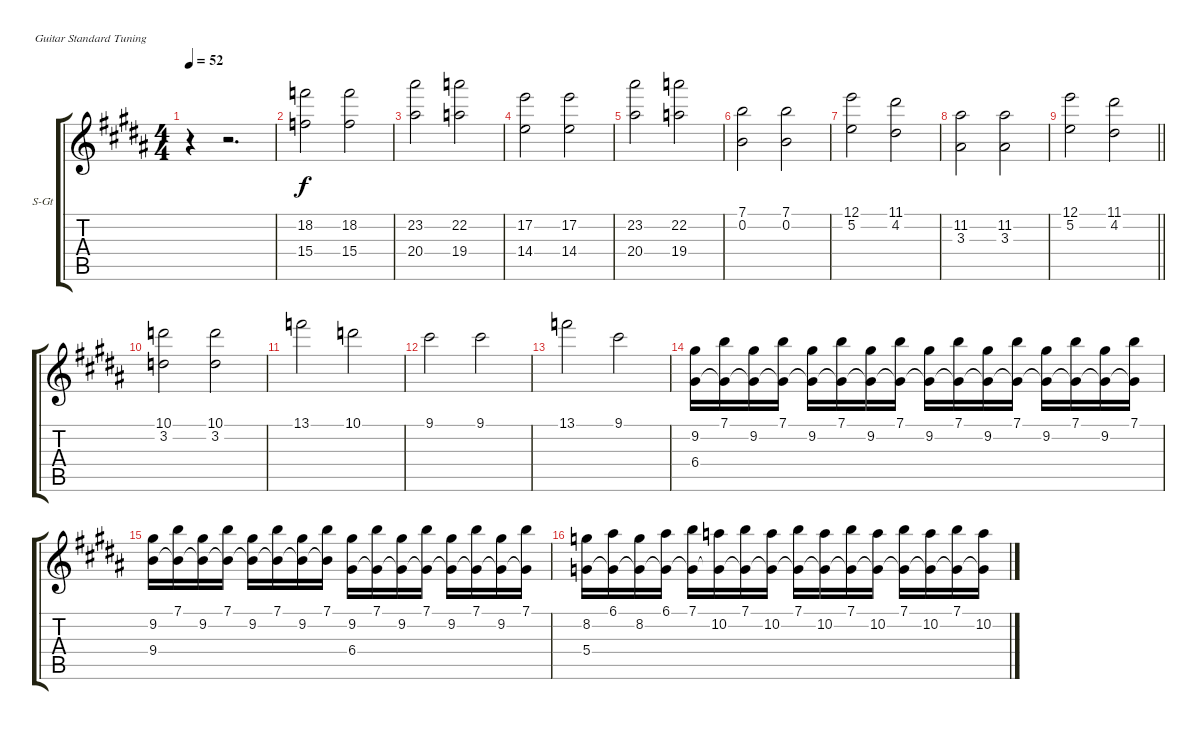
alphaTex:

\bracketExtendMode groupsimilarinstruments
\firstSystemTrackNameOrientation horizontal
\otherSystemsTrackNameOrientation horizontal
\track ("Spooky Church Organ" "S-Gt") {instrument churchorgan}
\staff {score tabs}
\tuning (E4 B3 G3 D3 A2 E2)
\displaytranspose 12
\ts (4 4)
\tempo 52
\clef g2
\ks g#minor
r.4{dy f} r.2{d} |
(18.2 15.4).2 (18.2 15.4).2 |
(23.2 20.4).2 (22.2 19.4).2 |
(17.2 14.4).2 (17.2 14.4).2 |
(23.2 20.4).2 (22.2 19.4).2 |
(0.2 7.1).2 (0.2 7.1).2 |
(5.2 12.1).2 (4.2 11.1).2 |
(3.3 11.2).2 (3.3 11.2).2 |
\barLineRight lightlight
(5.2 12.1).2 (4.2 11.1).2 |
(3.2 10.1).2 (3.2 10.1).2 |
13.1.2 10.1.2 |
9.1.2 9.1.2 |
13.1.2 9.1.2 |
(9.2 6.4).16 (7.1 6.4{t}).16 (9.2 6.4{t}).16 (7.1 6.4{t}).16 (9.2 6.4{t}).16 (7.1 6.4{t}).16 (9.2 6.4{t}).16 (7.1 6.4{t}).16 (9.2 6.4{t}).16 (7.1 6.4{t}).16 (9.2 6.4{t}).16 (7.1 6.4{t}).16 (9.2 6.4{t}).16 (7.1 6.4{t}).16 (9.2 6.4{t}).16 (7.1 6.4{t}).16 |
(9.2 9.4).16 (7.1 9.4{t}).16 (9.2 9.4{t}).16 (7.1 9.4{t}).16 (9.2 9.4{t}).16 (7.1 9.4{t}).16 (9.2 9.4{t}).16 (7.1 9.4{t}).16 (9.2 6.4).16 (7.1 6.4{t}).16 (9.2 6.4{t}).16 (7.1 6.4{t}).16 (9.2 6.4{t}).16 (7.1 6.4{t}).16 (9.2 6.4{t}).16 (7.1 6.4{t}).16 |
(8.2 5.4).16 (6.1 5.4{t}).16 (8.2 5.4{t}).16 (6.1 5.4{t}).16 (7.1 5.4{t}).16 (10.2 5.4{t}).16 (7.1 5.4{t}).16 (10.2 5.4{t}).16 (7.1 5.4{t}).16 (10.2 5.4{t}).16 (7.1 5.4{t}).16 (10.2 5.4{t}).16 (7.1 5.4{t}).16 (10.2 5.4{t}).16 (7.1 5.4{t}).16 (10.2 5.4{t}).16
